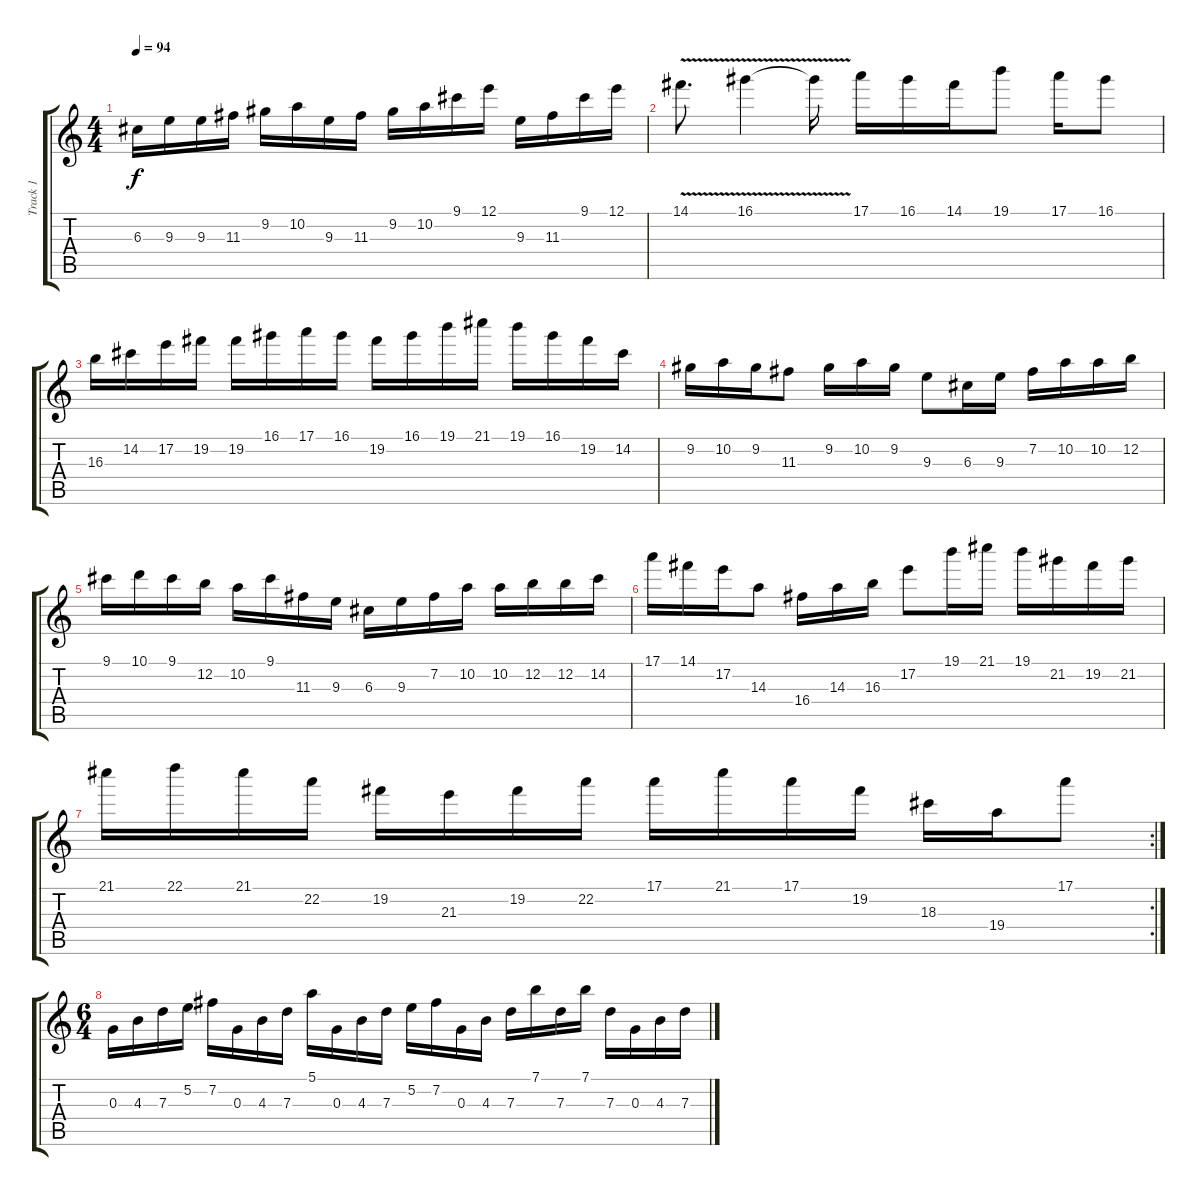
\track ("Track 1" "Track 1") {instrument acousticguitarsteel}
\staff {score tabs}
\tuning (E4 B3 G3 D3 A2 E2) {hide}
\ts (4 4)
\tempo 94
\clef g2
\ks c
6.3.16{dy f} 9.3.16 9.3.16 11.3.16 9.2.16 10.2.16 9.3.16 11.3.16 9.2.16 10.2.16 9.1.16 12.1.16 9.3.16 11.3.16 9.1.16 12.1.16 |
14.1{v}.8{d} 16.1{v}.4 16.1{t}.16 17.1.16 16.1.16 14.1.16 19.1.8 17.1.16 16.1.8 |
16.3.16 14.2.16 17.2.16 19.2.16 19.2.16 16.1.16 17.1.16 16.1.16 19.2.16 16.1.16 19.1.16 21.1.16 19.1.16 16.1.16 19.2.16 14.2.16 |
9.2.16 10.2.16 9.2.16 11.3.8 9.2.16 10.2.16 9.2.16 9.3.8 6.3.16 9.3.16 7.2.16 10.2.16 10.2.16 12.2.16 |
9.1.16 10.1.16 9.1.16 12.2.16 10.2.16 9.1.16 11.3.16 9.3.16 6.3.16 9.3.16 7.2.16 10.2.16 10.2.16 12.2.16 12.2.16 14.2.16 |
17.1.16 14.1.16 17.2.16 14.3.8 16.4.16 14.3.16 16.3.16 17.2.8 19.1.16 21.1.16 19.1.16 21.2.16 19.2.16 21.2.16 |
\rc 2
21.1.16 22.1.16 21.1.16 22.2.16 19.2.16 21.3.16 19.2.16 22.2.16 17.1.16 21.1.16 17.1.16 19.2.16 18.3.16 19.4.16 17.1.8 |
\ts (6 4)
0.3.16 4.3.16 7.3.16 5.2.16 7.2.16 0.3.16 4.3.16 7.3.16 5.1.16 0.3.16 4.3.16 7.3.16 5.2.16 7.2.16 0.3.16 4.3.16 7.3.16 7.1.16 7.3.16 7.1.16 7.3.16 0.3.16 4.3.16 7.3.16
